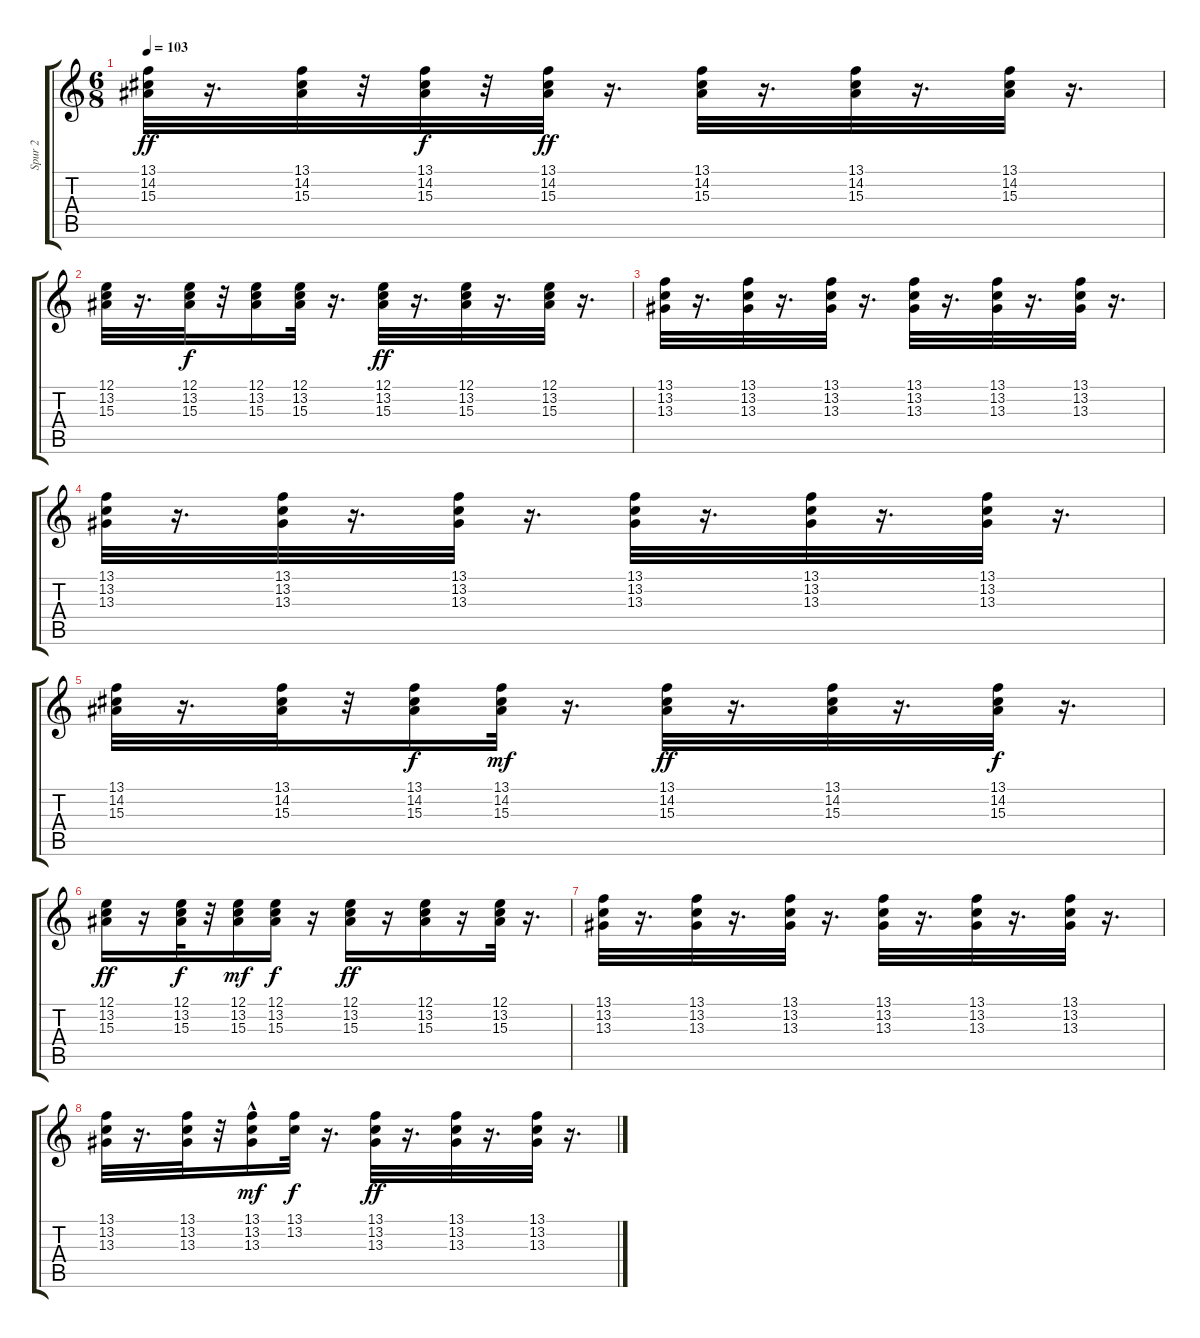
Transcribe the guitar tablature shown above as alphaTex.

\track ("Spur 2" "Spur 2") {instrument acousticgrandpiano}
\staff {score tabs}
\tuning (E4 B3 G3 D3 A2 E2) {hide}
\ts (6 8)
\tempo 103
\clef g2
\ks c
(13.1 14.2 15.3).32{dy ff} r.16{d} (13.1 14.2 15.3).32 r.32 (13.1 14.2 15.3).32{dy f} r.32 (13.1 14.2 15.3).32{dy ff} r.16{d} (13.1 14.2 15.3).32 r.16{d} (13.1 14.2 15.3).32 r.16{d} (13.1 14.2 15.3).32 r.16{d} |
(12.1 13.2 15.3).32 r.16{d} (12.1 13.2 15.3).32{dy f} r.32 (12.1 13.2 15.3).16 (12.1 13.2 15.3).32 r.16{d} (12.1 13.2 15.3).32{dy ff} r.16{d} (12.1 13.2 15.3).32 r.16{d} (12.1 13.2 15.3).32 r.16{d} |
(13.1 13.2 13.3).32 r.16{d} (13.1 13.2 13.3).32 r.16{d} (13.1 13.2 13.3).32 r.16{d} (13.1 13.2 13.3).32 r.16{d} (13.1 13.2 13.3).32 r.16{d} (13.1 13.2 13.3).32 r.16{d} |
(13.1 13.2 13.3).32 r.16{d} (13.1 13.2 13.3).32 r.16{d} (13.1 13.2 13.3).32 r.16{d} (13.1 13.2 13.3).32 r.16{d} (13.1 13.2 13.3).32 r.16{d} (13.1 13.2 13.3).32 r.16{d} |
(13.1 14.2 15.3).32 r.16{d} (13.1 14.2 15.3).32 r.32 (13.1 14.2 15.3).16{dy f} (13.1 14.2 15.3).32{dy mf} r.16{d} (13.1 14.2 15.3).32{dy ff} r.16{d} (13.1 14.2 15.3).32 r.16{d} (13.1 14.2 15.3).32{dy f} r.16{d} |
(12.1 13.2 15.3).16{dy ff} r.16 (12.1 13.2 15.3).32{dy f} r.32 (12.1 13.2 15.3).16{dy mf} (12.1 13.2 15.3).16{dy f} r.16 (12.1 13.2 15.3).16{dy ff} r.16 (12.1 13.2 15.3).16 r.16 (12.1 13.2 15.3).32 r.16{d} |
(13.1 13.2 13.3).32 r.16{d} (13.1 13.2 13.3).32 r.16{d} (13.1 13.2 13.3).32 r.16{d} (13.1 13.2 13.3).32 r.16{d} (13.1 13.2 13.3).32 r.16{d} (13.1 13.2 13.3).32 r.16{d} |
(13.1 13.2 13.3).32 r.16{d} (13.1 13.2 13.3).32 r.32 (13.1 13.2 13.3{hac}).16{dy mf} (13.1 13.2).32{dy f} r.16{d} (13.1 13.2 13.3).32{dy ff} r.16{d} (13.1 13.2 13.3).32 r.16{d} (13.1 13.2 13.3).32 r.16{d}
